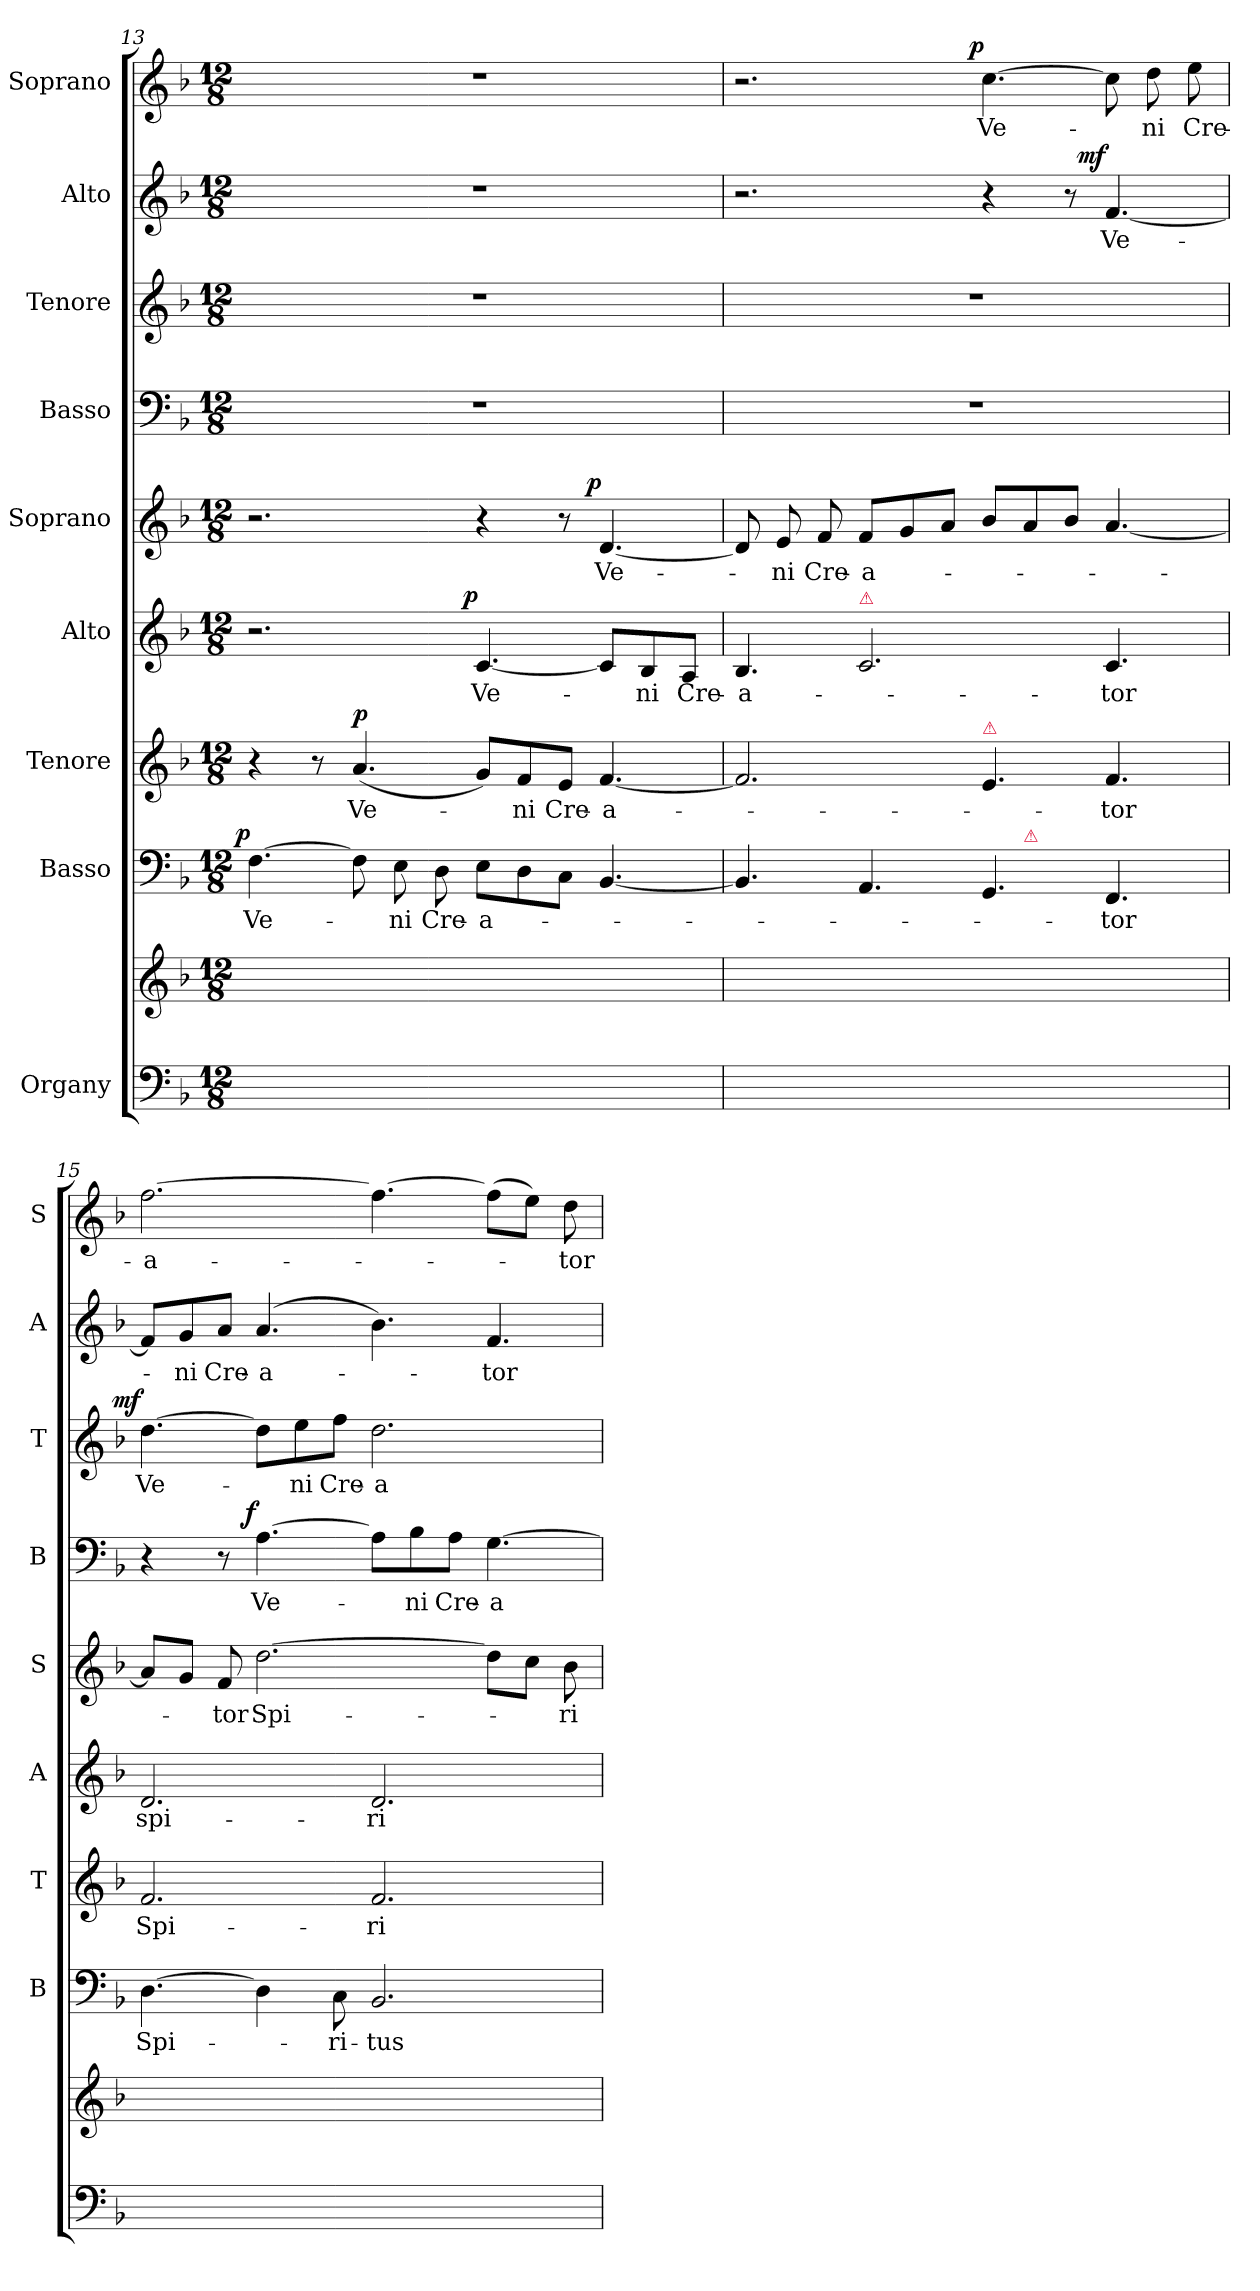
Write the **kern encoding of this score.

**kern	**kern	**kern	**text	**dynam	**kern	**text	**dynam	**kern	**text	**dynam	**kern	**text	**dynam	**kern	**text	**dynam	**kern	**text	**dynam	**kern	**text	**dynam	**kern	**text	**dynam
*part9	*part9	*part8	*part8	*part8	*part7	*part7	*part7	*part6	*part6	*part6	*part5	*part5	*part5	*part4	*part4	*part4	*part3	*part3	*part3	*part2	*part2	*part2	*part1	*part1	*part1
*staff10	*staff9	*staff8	*staff8	*staff8	*staff7	*staff7	*staff7	*staff6	*staff6	*staff6	*staff5	*staff5	*staff5	*staff4	*staff4	*staff4	*staff3	*staff3	*staff3	*staff2	*staff2	*staff2	*staff1	*staff1	*staff1
*I"Organy	*	*I"Basso	*	*	*I"Tenore	*	*	*I"Alto	*	*	*I"Soprano	*	*	*I"Basso	*	*	*I"Tenore	*	*	*I"Alto	*	*	*I"Soprano	*	*
*	*	*I'B	*	*	*I'T	*	*	*I'A	*	*	*I'S	*	*	*I'B	*	*	*I'T	*	*	*I'A	*	*	*I'S	*	*
*clefF4	*clefG2	*clefF4	*	*	*clefG2	*	*	*clefG2	*	*	*clefG2	*	*	*clefF4	*	*	*clefG2	*	*	*clefG2	*	*	*clefG2	*	*
*	*	*	*	*	*ITrd7c12	*	*	*	*	*	*	*	*	*	*	*	*ITrd7c12	*	*	*	*	*	*	*	*
*k[b-]	*k[b-]	*k[b-]	*	*	*k[b-]	*	*	*k[b-]	*	*	*k[b-]	*	*	*k[b-]	*	*	*k[b-]	*	*	*k[b-]	*	*	*k[b-]	*	*
*M12/8	*M12/8	*M12/8	*	*	*M12/8	*	*	*M12/8	*	*	*M12/8	*	*	*M12/8	*	*	*M12/8	*	*	*M12/8	*	*	*M12/8	*	*
=13	=13	=13	=13	=13	=13	=13	=13	=13	=13	=13	=13	=13	=13	=13	=13	=13	=13	=13	=13	=13	=13	=13	=13	=13	=13
!	!	!	!	!LO:DY:b:rj	!	!	!	!	!	!	!	!	!	!	!	!	!	!	!	!	!	!	!	!	!
1.ryy	1.ryy	[4.F\	Ve-	p	4r	.	.	2.r	.	.	2.r	.	.	1.r	.	.	1.r	.	.	1.r	.	.	1.r	.	.
.	.	.	.	.	8r	.	.	.	.	.	.	.	.	.	.	.	.	.	.	.	.	.	.	.	.
!	!	!	!	!	!	!	!LO:DY:a	!	!	!	!	!	!	!	!	!	!	!	!	!	!	!	!	!	!
.	.	8F\]	.	.	(4.A/	Ve-	p	.	.	.	.	.	.	.	.	.	.	.	.	.	.	.	.	.	.
.	.	8E\	-ni	.	.	.	.	.	.	.	.	.	.	.	.	.	.	.	.	.	.	.	.	.	.
.	.	8D\	Cre-	.	.	.	.	.	.	.	.	.	.	.	.	.	.	.	.	.	.	.	.	.	.
!	!	!	!	!	!	!	!	!	!	!LO:DY:a:rj	!	!	!	!	!	!	!	!	!	!	!	!	!	!	!
.	.	8E\L	-a-	.	8G/L)	.	.	[4.c/	Ve-	p	4r	.	.	.	.	.	.	.	.	.	.	.	.	.	.
.	.	8D\	.	.	8F/	-ni	.	.	.	.	.	.	.	.	.	.	.	.	.	.	.	.	.	.	.
.	.	8C\J	.	.	8E/J	Cre-	.	.	.	.	8r	.	.	.	.	.	.	.	.	.	.	.	.	.	.
!	!	!	!	!	!	!	!	!	!	!	!	!	!LO:DY:a:rj	!	!	!	!	!	!	!	!	!	!	!	!
.	.	[4.BB-/	.	.	[4.F/	-a-	.	8c/L]	.	.	[4.d/	Ve-	p	.	.	.	.	.	.	.	.	.	.	.	.
.	.	.	.	.	.	.	.	8B-/	-ni	.	.	.	.	.	.	.	.	.	.	.	.	.	.	.	.
.	.	.	.	.	.	.	.	8A/J	Cre-	.	.	.	.	.	.	.	.	.	.	.	.	.	.	.	.
=14	=14	=14	=14	=14	=14	=14	=14	=14	=14	=14	=14	=14	=14	=14	=14	=14	=14	=14	=14	=14	=14	=14	=14	=14	=14
*	*	*^	*	*	*	*	*	*	*	*	*	*	*	*	*	*	*	*	*	*	*	*	*	*	*
1.ryy	1.ryy	4.BB-/]	2..ryy	.	.	2.F/]	.	.	4.B-/	-a-	.	8d/]	.	.	1.r	.	.	1.r	.	.	2.r	.	.	2.r	.	.
.	.	.	.	.	.	.	.	.	.	.	.	8e/	-ni	.	.	.	.	.	.	.	.	.	.	.	.	.
.	.	.	.	.	.	.	.	.	.	.	.	8f/	Cre-	.	.	.	.	.	.	.	.	.	.	.	.	.
!	!	!	!	!	!	!	!	!	!LO:TX:a:color=crimson:t=⚠	!	!	!	!	!	!	!	!	!	!	!	!	!	!	!	!	!
.	.	4.AA/	.	.	.	.	.	.	2.c/	.	.	8f/L	-a-	.	.	.	.	.	.	.	.	.	.	.	.	.
.	.	.	.	.	.	.	.	.	.	.	.	8g/	.	.	.	.	.	.	.	.	.	.	.	.	.	.
.	.	.	.	.	.	.	.	.	.	.	.	8a/J	.	.	.	.	.	.	.	.	.	.	.	.	.	.
!	!	!	!	!	!	!LO:TX:a:color=crimson:t=⚠	!	!	!	!	!	!	!	!	!	!	!	!	!	!	!	!	!	!	!	!
!	!	!	!	!	!	!	!	!	!	!	!	!	!	!	!	!	!	!	!	!	!	!	!	!	!	!LO:DY:a:rj
.	.	4.GG/	.	.	.	4.E/	.	.	.	.	.	8b-/L	.	.	.	.	.	.	.	.	4r	.	.	[4.cc\	Ve-	p
!	!	!	!LO:TX:a:color=crimson:t=⚠	!	!	!	!	!	!	!	!	!	!	!	!	!	!	!	!	!	!	!	!	!	!	!
.	.	.	2ryy	.	.	.	.	.	.	.	.	8a/	.	.	.	.	.	.	.	.	.	.	.	.	.	.
.	.	.	.	.	.	.	.	.	.	.	.	8b-/J	.	.	.	.	.	.	.	.	8r	.	.	.	.	.
!	!	!	!	!	!	!	!	!	!	!	!	!	!	!	!	!	!	!	!	!	!	!	!LO:DY:a:rj	!	!	!
.	.	4.FF/	.	-tor	.	4.F/	-tor	.	4.c/	-tor	.	[4.a/	.	.	.	.	.	.	.	.	[4.f/	Ve-	mf	8cc\]	.	.
.	.	.	.	.	.	.	.	.	.	.	.	.	.	.	.	.	.	.	.	.	.	.	.	8dd\	-ni	.
.	.	.	8ryy	.	.	.	.	.	.	.	.	.	.	.	.	.	.	.	.	.	.	.	.	8ee\	Cre-	.
=15	=15	=15	=15	=15	=15	=15	=15	=15	=15	=15	=15	=15	=15	=15	=15	=15	=15	=15	=15	=15	=15	=15	=15	=15	=15	=15
!	!	!	!	!	!	!	!	!	!	!	!	!	!	!	!	!	!	!	!	!LO:DY:b:rj	!	!	!	!	!	!
*	*	*v	*v	*	*	*	*	*	*	*	*	*	*	*	*	*	*	*	*	*	*	*	*	*	*	*
1.ryy	1.ryy	[4.D\	Spi-	.	2.F/	Spi-	.	2.d/	spi-	.	8a/L]	.	.	4r	.	.	[4.d\	Ve-	mf	8f/L]	.	.	[2.ff\	-a-	.
.	.	.	.	.	.	.	.	.	.	.	8g/J	.	.	.	.	.	.	.	.	8g/	-ni	.	.	.	.
.	.	.	.	.	.	.	.	.	.	.	8f/	-tor	.	8r	.	.	.	.	.	8a/J	Cre-	.	.	.	.
!	!	!	!	!	!	!	!	!	!	!	!	!	!	!	!	!LO:DY:b:rj	!	!	!	!	!	!	!	!	!
.	.	4D\]	.	.	.	.	.	.	.	.	[2.dd\	Spi-	.	[4.A\	Ve-	f	8d\L]	.	.	(4.a/	-a-	.	.	.	.
.	.	.	.	.	.	.	.	.	.	.	.	.	.	.	.	.	8e\	-ni	.	.	.	.	.	.	.
.	.	8C\	-ri-	.	.	.	.	.	.	.	.	.	.	.	.	.	8f\J	Cre-	.	.	.	.	.	.	.
.	.	2.BB-/	-tus	.	2.F/	-ri-	.	2.d/	-ri-	.	.	.	.	8A\L]	.	.	2.d\	-a-	.	4.b-\)	.	.	4.ff\_	.	.
.	.	.	.	.	.	.	.	.	.	.	.	.	.	8B-\	-ni	.	.	.	.	.	.	.	.	.	.
.	.	.	.	.	.	.	.	.	.	.	.	.	.	8A\J	Cre-	.	.	.	.	.	.	.	.	.	.
.	.	.	.	.	.	.	.	.	.	.	8dd\L]	.	.	[4.G\	-a-	.	.	.	.	4.f/	-tor	.	(8ff\L]	.	.
.	.	.	.	.	.	.	.	.	.	.	8cc\J	.	.	.	.	.	.	.	.	.	.	.	8ee\J)	.	.
.	.	.	.	.	.	.	.	.	.	.	8b-\	-ri-	.	.	.	.	.	.	.	.	.	.	8dd\	-tor	.
=	=	=	=	=	=	=	=	=	=	=	=	=	=	=	=	=	=	=	=	=	=	=	=	=	=
*-	*-	*-	*-	*-	*-	*-	*-	*-	*-	*-	*-	*-	*-	*-	*-	*-	*-	*-	*-	*-	*-	*-	*-	*-	*-
